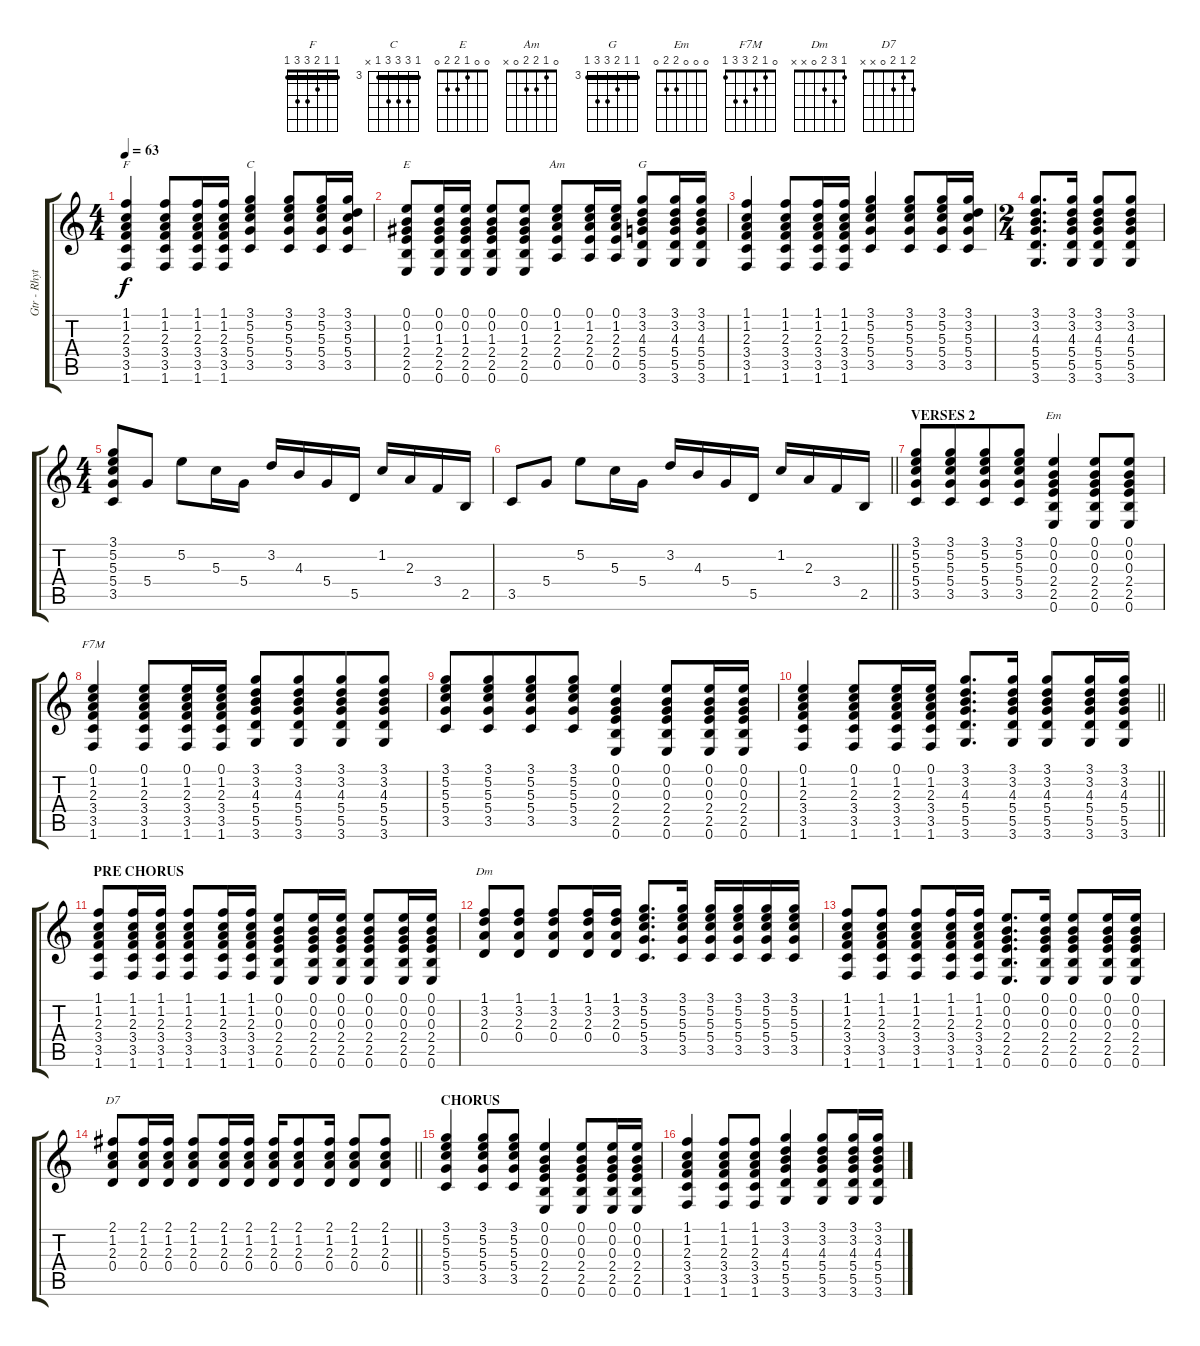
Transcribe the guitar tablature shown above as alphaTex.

\track ("Gtr - Rhythm" "Gtr - Rhyt") {instrument electricguitarclean}
\staff {score tabs}
\tuning (E4 B3 G3 D3 A2 E2) {hide}
\chord ("F" 1 1 2 3 3 1) {barre 1}
\chord ("C" 3 5 5 5 3 x) {firstfret 3 barre 3}
\chord ("E" 0 0 1 2 2 0)
\chord ("Am" 0 1 2 2 0 x)
\chord ("G" 3 3 4 5 5 3) {firstfret 3 barre 3}
\chord ("Em" 0 0 0 2 2 0)
\chord ("F7M" 0 1 2 3 3 1)
\chord ("Dm" 1 3 2 0 x x)
\chord ("D7" 2 1 2 0 x x)
\ts (4 4)
\tempo 63
\clef g2
\ks c
(1.1 1.2 2.3 3.4 3.5 1.6).4{ch "F" dy f} (1.1 1.2 2.3 3.4 3.5 1.6).8 (1.1 1.2 2.3 3.4 3.5 1.6).16 (1.1 1.2 2.3 3.4 3.5 1.6).16 (3.1 5.2 5.3 5.4 3.5).4{ch "C"} (3.1 5.2 5.3 5.4 3.5).8 (3.1 5.2 5.3 5.4 3.5).16 (3.1 3.2 5.3 5.4 3.5).16 |
(0.1 0.2 1.3 2.4 2.5 0.6).8{ch "E"} (0.1 0.2 1.3 2.4 2.5 0.6).16 (0.1 0.2 1.3 2.4 2.5 0.6).16 (0.1 0.2 1.3 2.4 2.5 0.6).8 (0.1 0.2 1.3 2.4 2.5 0.6).8 (0.1 1.2 2.3 2.4 0.5).8{ch "Am"} (0.1 1.2 2.3 2.4 0.5).16 (0.1 1.2 2.3 2.4 0.5).16 (3.1 3.2 4.3 5.4 5.5 3.6).8{ch "G"} (3.1 3.2 4.3 5.4 5.5 3.6).16 (3.1 3.2 4.3 5.4 5.5 3.6).16 |
(1.1 1.2 2.3 3.4 3.5 1.6).4 (1.1 1.2 2.3 3.4 3.5 1.6).8 (1.1 1.2 2.3 3.4 3.5 1.6).16 (1.1 1.2 2.3 3.4 3.5 1.6).16 (3.1 5.2 5.3 5.4 3.5).4 (3.1 5.2 5.3 5.4 3.5).8 (3.1 5.2 5.3 5.4 3.5).16 (3.1 3.2 5.3 5.4 3.5).16 |
\ts (2 4)
(3.1 3.2 4.3 5.4 5.5 3.6).8{d} (3.1 3.2 4.3 5.4 5.5 3.6).16 (3.1 3.2 4.3 5.4 5.5 3.6).8 (3.1 3.2 4.3 5.4 5.5 3.6).8 |
\ts (4 4)
(3.1 5.2 5.3 5.4 3.5).8 5.4.8 5.2.8 5.3.16 5.4.16 3.2.16 4.3.16 5.4.16 5.5.16 1.2.16 2.3.16 3.4.16 2.5.16 |
\barLineRight lightlight
3.5.8 5.4.8 5.2.8 5.3.16 5.4.16 3.2.16 4.3.16 5.4.16 5.5.16 1.2.16 2.3.16 3.4.16 2.5.16 |
\section ("" "VERSES 2")
(3.1 5.2 5.3 5.4 3.5).8 (3.1 5.2 5.3 5.4 3.5).8{beam merge} (3.1 5.2 5.3 5.4 3.5).8 (3.1 5.2 5.3 5.4 3.5).8 (0.1 0.2 0.3 2.4 2.5 0.6).4{ch "Em"} (0.1 0.2 0.3 2.4 2.5 0.6).8 (0.1 0.2 0.3 2.4 2.5 0.6).8 |
(0.1 1.2 2.3 3.4 3.5 1.6).4{ch "F7M"} (0.1 1.2 2.3 3.4 3.5 1.6).8 (0.1 1.2 2.3 3.4 3.5 1.6).16 (0.1 1.2 2.3 3.4 3.5 1.6).16 (3.1 3.2 4.3 5.4 5.5 3.6).8 (3.1 3.2 4.3 5.4 5.5 3.6).8{beam merge} (3.1 3.2 4.3 5.4 5.5 3.6).8 (3.1 3.2 4.3 5.4 5.5 3.6).8 |
(3.1 5.2 5.3 5.4 3.5).8 (3.1 5.2 5.3 5.4 3.5).8{beam merge} (3.1 5.2 5.3 5.4 3.5).8 (3.1 5.2 5.3 5.4 3.5).8 (0.1 0.2 0.3 2.4 2.5 0.6).4 (0.1 0.2 0.3 2.4 2.5 0.6).8 (0.1 0.2 0.3 2.4 2.5 0.6).16 (0.1 0.2 0.3 2.4 2.5 0.6).16 |
\barLineRight lightlight
(0.1 1.2 2.3 3.4 3.5 1.6).4 (0.1 1.2 2.3 3.4 3.5 1.6).8 (0.1 1.2 2.3 3.4 3.5 1.6).16 (0.1 1.2 2.3 3.4 3.5 1.6).16 (3.1 3.2 4.3 5.4 5.5 3.6).8{d} (3.1 3.2 4.3 5.4 5.5 3.6).16 (3.1 3.2 4.3 5.4 5.5 3.6).8 (3.1 3.2 4.3 5.4 5.5 3.6).16 (3.1 3.2 4.3 5.4 5.5 3.6).16 |
\section ("" "PRE CHORUS")
(1.1 1.2 2.3 3.4 3.5 1.6).8 (1.1 1.2 2.3 3.4 3.5 1.6).16 (1.1 1.2 2.3 3.4 3.5 1.6).16 (1.1 1.2 2.3 3.4 3.5 1.6).8 (1.1 1.2 2.3 3.4 3.5 1.6).16 (1.1 1.2 2.3 3.4 3.5 1.6).16 (0.1 0.2 0.3 2.4 2.5 0.6).8 (0.1 0.2 0.3 2.4 2.5 0.6).16 (0.1 0.2 0.3 2.4 2.5 0.6).16 (0.1 0.2 0.3 2.4 2.5 0.6).8 (0.1 0.2 0.3 2.4 2.5 0.6).16 (0.1 0.2 0.3 2.4 2.5 0.6).16 |
(1.1 3.2 2.3 0.4).8{ch "Dm"} (1.1 3.2 2.3 0.4).8 (1.1 3.2 2.3 0.4).8 (1.1 3.2 2.3 0.4).16 (1.1 3.2 2.3 0.4).16 (3.1 5.2 5.3 5.4 3.5).8{d} (3.1 5.2 5.3 5.4 3.5).16 (3.1 5.2 5.3 5.4 3.5).16 (3.1 5.2 5.3 5.4 3.5).16 (3.1 5.2 5.3 5.4 3.5).16 (3.1 5.2 5.3 5.4 3.5).16 |
(1.1 1.2 2.3 3.4 3.5 1.6).8 (1.1 1.2 2.3 3.4 3.5 1.6).8 (1.1 1.2 2.3 3.4 3.5 1.6).8 (1.1 1.2 2.3 3.4 3.5 1.6).16 (1.1 1.2 2.3 3.4 3.5 1.6).16 (0.1 0.2 0.3 2.4 2.5 0.6).8{d} (0.1 0.2 0.3 2.4 2.5 0.6).16 (0.1 0.2 0.3 2.4 2.5 0.6).8 (0.1 0.2 0.3 2.4 2.5 0.6).16 (0.1 0.2 0.3 2.4 2.5 0.6).16 |
\barLineRight lightlight
(2.1 1.2 2.3 0.4).8{ch "D7"} (2.1 1.2 2.3 0.4).16 (2.1 1.2 2.3 0.4).16 (2.1 1.2 2.3 0.4).8 (2.1 1.2 2.3 0.4).16 (2.1 1.2 2.3 0.4).16 (2.1 1.2 2.3 0.4).16 (2.1 1.2 2.3 0.4).8 (2.1 1.2 2.3 0.4).16 (2.1 1.2 2.3 0.4).8 (2.1 1.2 2.3 0.4).8 |
\section ("" "CHORUS")
(3.1 5.2 5.3 5.4 3.5).4 (3.1 5.2 5.3 5.4 3.5).8 (3.1 5.2 5.3 5.4 3.5).8 (0.1 0.2 0.3 2.4 2.5 0.6).4 (0.1 0.2 0.3 2.4 2.5 0.6).8 (0.1 0.2 0.3 2.4 2.5 0.6).16 (0.1 0.2 0.3 2.4 2.5 0.6).16 |
(1.1 1.2 2.3 3.4 3.5 1.6).4 (1.1 1.2 2.3 3.4 3.5 1.6).8 (1.1 1.2 2.3 3.4 3.5 1.6).8 (3.1 3.2 4.3 5.4 5.5 3.6).4 (3.1 3.2 4.3 5.4 5.5 3.6).8 (3.1 3.2 4.3 5.4 5.5 3.6).16 (3.1 3.2 4.3 5.4 5.5 3.6).16
